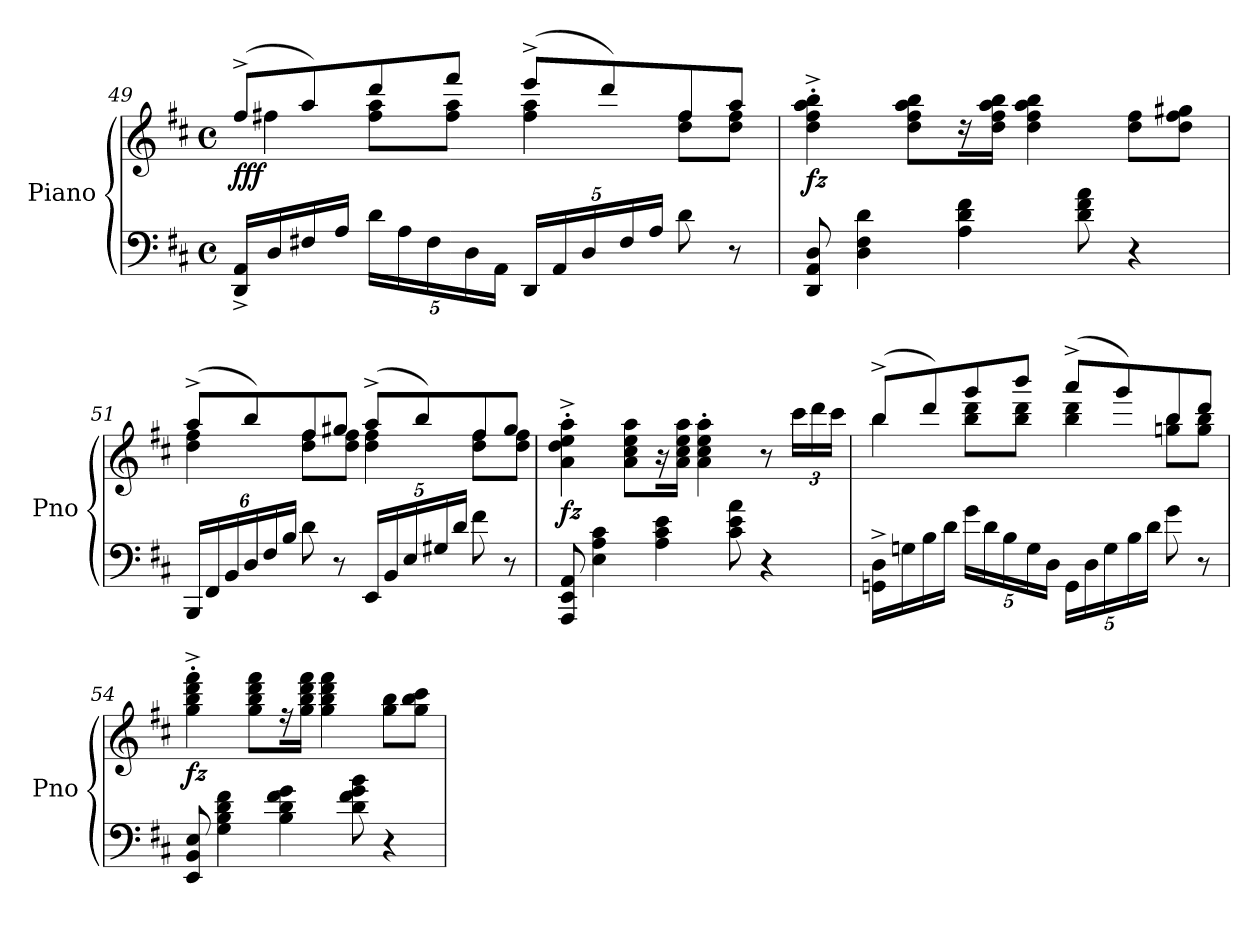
**kern	**kern	**dynam
*part1	*part1	*part1
*staff2	*staff1	*staff1/2
*I"Piano	*	*
*I'Pno	*	*
*clefF4	*clefG2	*
*k[f#c#]	*k[f#c#]	*
*D:	*D:	*
*M4/4	*M4/4	*
*met(c)	*met(c)	*
=49	=49	=49
*	*^	*
!	!	!	!LO:DY:b
16DD/^ 16AA/^LL	(8ff#^/L	4ff#X\	fff
16D/	.	.	.
16F#X/	8aa/)	.	.
16A/JJ	.	.	.
*Xbrackettup	*	*	*
20d\LL	8ddd/	8ff#\ 8aa\L	.
20A\	.	.	.
20F#\	.	.	.
.	8fff#/J	8ff#\ 8aa\J	.
20D\	.	.	.
20AA\JJ	.	.	.
20DD/LL	(8eee^/L	4ff#\ 4aa\	.
20AA/	.	.	.
20D/	.	.	.
.	8ddd/)	.	.
20F#/	.	.	.
20A/JJ	.	.	.
8d\	8ff#/	8dd\ 8ff#\L	.
8r	8aa/J	8dd\ 8ff#\J	.
!!LO:LB:g=z	!!
=50	=50	=50	=50
!	!	!	!LO:DY:b
8DD/ 8AA/ 8D/	4dd\'^ 4ff#\'^ 4aa\'^ 4bb\'^	4ryy	fz
4D\ 4F#\ 4d\	.	.	.
.	8ryy	8dd\ 8ff#\ 8aa\ 8bb\L	.
4A\ 4d\ 4f#\	16rdd	16ryy	.
.	16ryy	16dd\ 16ff#\ 16aa\ 16bb\Jk	.
.	4dd\ 4ff#\ 4aa\ 4bb\	2ryy	.
8d\ 8f#\ 8a\	.	.	.
4r	8dd\ 8ff#\L	.	.
.	8dd\ 8ff#\ 8gg#X\J	.	.
=51	=51	=51	=51
24BBB/LL	(8aa^/L	4dd\ 4ff#\	.
24FF#/	.	.	.
24BB/	.	.	.
24D/	8bb/)	.	.
24F#/	.	.	.
24B/JJ	.	.	.
8d\	8ff#/	8dd\ 8ff#\L	.
8r	8gg#X/J	8dd\ 8ff#\J	.
20EE/LL	(8aa^/L	4dd\ 4ff#\	.
20BB/	.	.	.
20E/	.	.	.
.	8bb/)	.	.
20G#X/	.	.	.
20d/JJ	.	.	.
8f#\	8ff#/	8dd\ 8ff#\L	.
8r	8gg#/J	8dd\ 8ff#\J	.
=52	=52	=52	=52
!	!	!	!LO:DY:b
8AAA/ 8EE/ 8AA/	4a\'^ 4dd\'^ 4ee\'^ 4aa\'^	4ryy	fz
4E\ 4A\ 4c#\	.	.	.
.	8ryy	8a\ 8cc#\ 8ee\ 8aa\L	.
4A\ 4c#\ 4e\	16r	16ryy	.
.	16ryy	16a\ 16cc#\ 16ee\ 16aa\Jk	.
.	4a\' 4cc#\' 4ee\' 4aa\'	2ryy	.
8c#\ 8e\ 8a\	.	.	.
4r	8r	.	.
*	*Xbrackettup	*	*
.	24ccc#\LL	.	.
.	24ddd\	.	.
.	24ccc#\JJ	.	.
!!LO:PB:g=z	!!
=53	=53	=53	=53
16GGn\^ 16D\^LL	(8bb^/L	4bb\	.
16Gn\	.	.	.
16B\	8ddd/)	.	.
16d\JJ	.	.	.
20g\LL	8ggg/	8bb\ 8ddd\L	.
20d\	.	.	.
20B\	.	.	.
.	8bbb/J	8bb\ 8ddd\J	.
20G\	.	.	.
20D\JJ	.	.	.
20GG\LL	(8aaa^/L	4bb\ 4ddd\	.
20D\	.	.	.
20G\	.	.	.
.	8ggg/)	.	.
20B\	.	.	.
20d\JJ	.	.	.
8g\	8bb/	8ggn\ 8bb\L	.
8r	8ddd/J	8gg\ 8bb\J	.
=54	=54	=54	=54
!	!	!	!LO:DY:b
8EE/ 8BB/ 8E/	4gg\'^ 4bb\'^ 4ddd\'^ 4fff#\'^	4ryy	fz
4G\ 4B\ 4d\ 4f#\	.	.	.
.	8ryy	8gg\ 8bb\ 8ddd\ 8fff#\L	.
4B\ 4d\ 4f#\ 4g\	16rff	16ryy	.
.	16ryy	16gg\ 16bb\ 16ddd\ 16fff#\Jk	.
.	4gg\ 4bb\ 4ddd\ 4fff#\	2ryy	.
8d\ 8f#\ 8g\ 8b\	.	.	.
4r	8gg\ 8bb\L	.	.
.	8gg\ 8bb\ 8ccc#\J	.	.
*	*v	*v	*
=	=	=
*-	*-	*-
